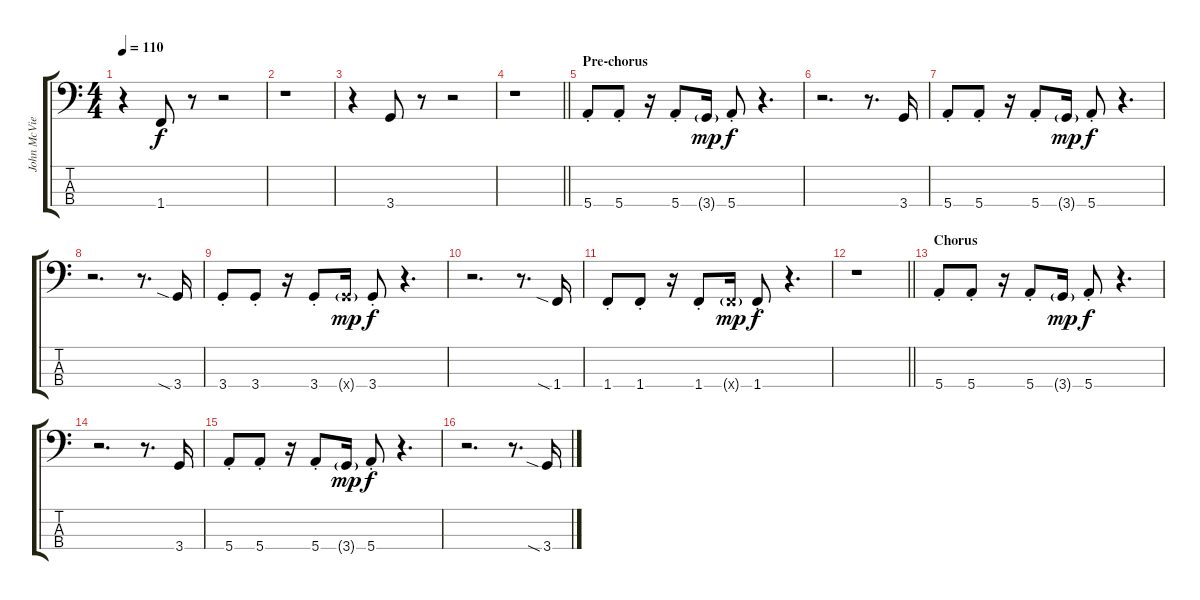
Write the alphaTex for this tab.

\track ("John McVie (Bass)" "John McVie") {instrument electricbassfinger}
\staff {score tabs}
\tuning (G2 D2 A1 E1) {hide}
\ts (4 4)
\tempo 110
\clef f4
\ks aminor
r.4{dy f} 1.4.8 r.8 r.2 |
r.1 |
r.4 3.4.8 r.8 r.2 |
\barLineRight lightlight
r.1 |
\section ("" "Pre-chorus")
5.4{st}.8 5.4{st}.8 r.16 5.4{st}.8 3.4{g}.16{dy mp} 5.4{st}.8{dy f} r.4{d} |
r.2{d} r.8{d} 3.4.16 |
5.4{st}.8 5.4{st}.8 r.16 5.4{st}.8 3.4{g}.16{dy mp} 5.4{st}.8{dy f} r.4{d} |
r.2{d} r.8{d} 3.4{sia}.16 |
3.4{st}.8 3.4{st}.8 r.16 3.4{st}.8 3.4{g x}.16{dy mp} 3.4{st}.8{dy f} r.4{d} |
r.2{d} r.8{d} 1.4{sia}.16 |
1.4{st}.8 1.4{st}.8 r.16 1.4{st}.8 1.4{g x}.16{dy mp} 1.4{st}.8{dy f} r.4{d} |
\barLineRight lightlight
r.1 |
\section ("" "Chorus")
5.4{st}.8 5.4{st}.8 r.16 5.4{st}.8 3.4{g}.16{dy mp} 5.4{st}.8{dy f} r.4{d} |
r.2{d} r.8{d} 3.4.16 |
5.4{st}.8 5.4{st}.8 r.16 5.4{st}.8 3.4{g}.16{dy mp} 5.4{st}.8{dy f} r.4{d} |
r.2{d} r.8{d} 3.4{sia}.16
